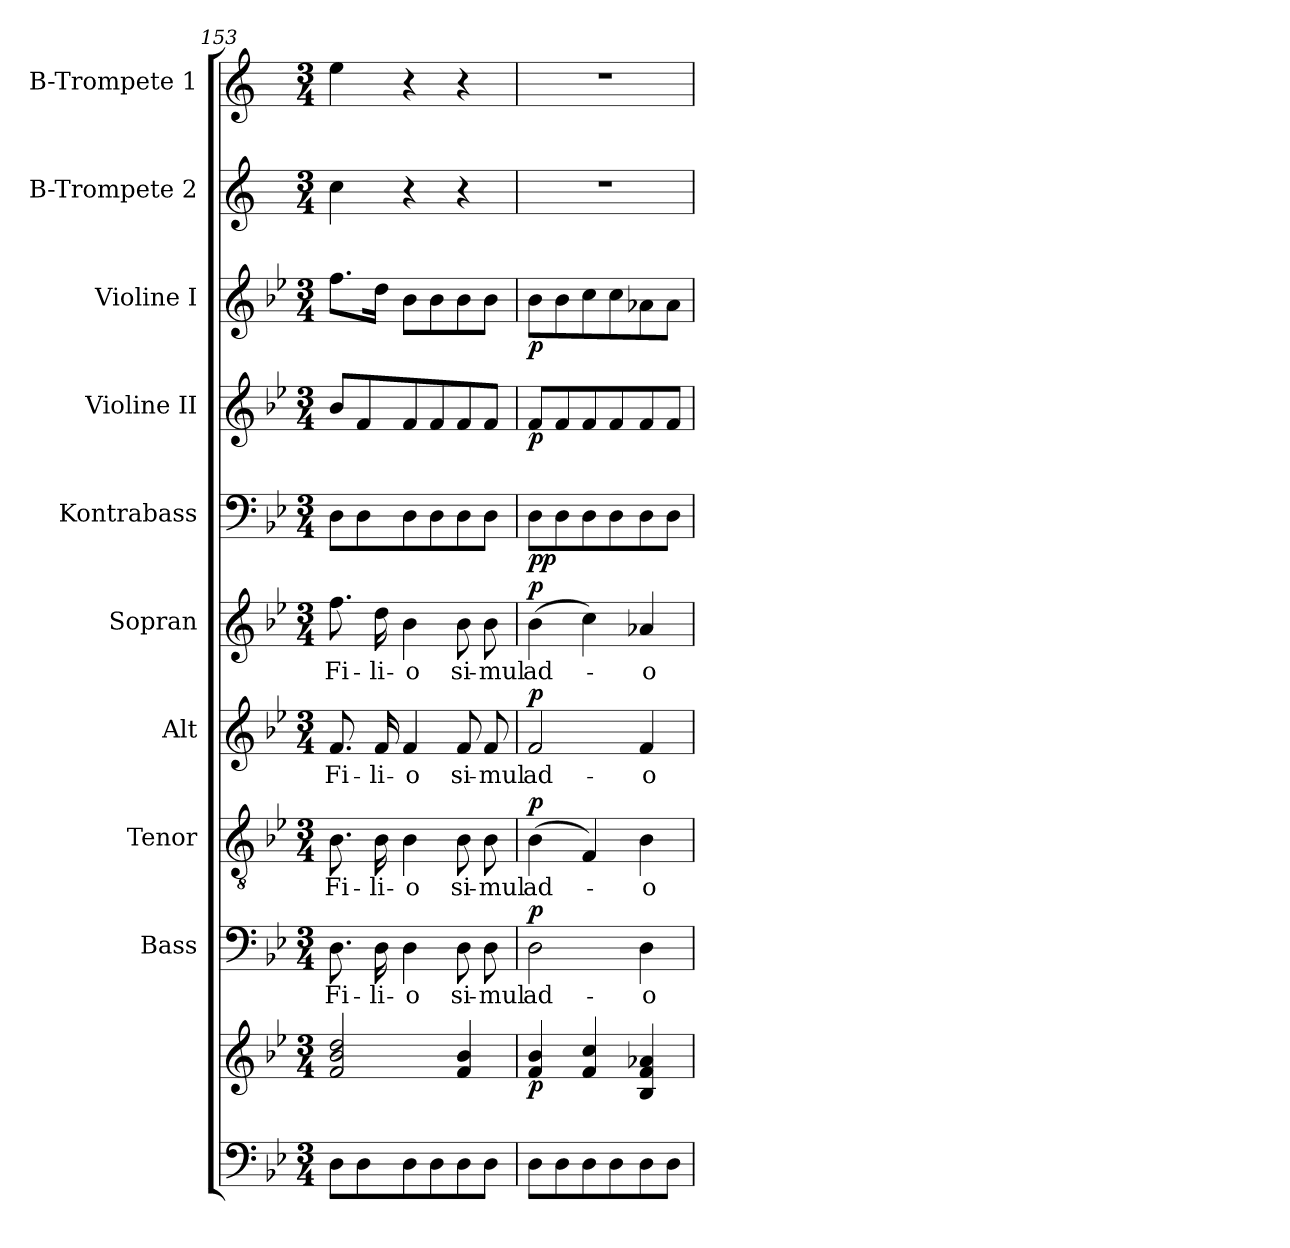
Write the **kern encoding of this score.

**kern	**kern	**dynam	**kern	**text	**dynam	**kern	**text	**dynam	**kern	**text	**dynam	**kern	**text	**dynam	**kern	**dynam	**kern	**dynam	**kern	**dynam	**kern	**kern
*part10	*part10	*part10	*part9	*part9	*part9	*part8	*part8	*part8	*part7	*part7	*part7	*part6	*part6	*part6	*part5	*part5	*part4	*part4	*part3	*part3	*part2	*part1
*staff11	*staff10	*staff10/11	*staff9	*staff9	*staff9	*staff8	*staff8	*staff8	*staff7	*staff7	*staff7	*staff6	*staff6	*staff6	*staff5	*staff5	*staff4	*staff4	*staff3	*staff3	*staff2	*staff1
*	*	*	*I"Bass	*	*	*I"Tenor	*	*	*I"Alt	*	*	*I"Sopran	*	*	*I"Kontrabass	*	*I"Violine II	*	*I"Violine I	*	*I"B-Trompete 2	*I"B-Trompete 1
*	*	*	*I'B.	*	*	*I'T.	*	*	*I'A.	*	*	*I'S.	*	*	*I'Kb.	*	*I'Vl. II	*	*I'Vl. I	*	*I'B Trp. 2	*I'B Trp. 1
*clefF4	*clefG2	*	*clefF4	*	*	*clefGv2	*	*	*clefG2	*	*	*clefG2	*	*	*clefF4	*	*clefG2	*	*clefG2	*	*clefG2	*clefG2
*	*	*	*	*	*	*	*	*	*	*	*	*	*	*	*ITrd7c12	*	*	*	*	*	*ITrd1c2	*ITrd1c2
*k[b-e-]	*k[b-e-]	*	*k[b-e-]	*	*	*k[b-e-]	*	*	*k[b-e-]	*	*	*k[b-e-]	*	*	*k[b-e-]	*	*k[b-e-]	*	*k[b-e-]	*	*k[b-e-]	*k[b-e-]
*B-:	*B-:	*	*B-:	*	*	*B-:	*	*	*B-:	*	*	*B-:	*	*	*B-:	*	*B-:	*	*B-:	*	*B-:	*B-:
*M3/4	*M3/4	*	*M3/4	*	*	*M3/4	*	*	*M3/4	*	*	*M3/4	*	*	*M3/4	*	*M3/4	*	*M3/4	*	*M3/4	*M3/4
=153	=153	=153	=153	=153	=153	=153	=153	=153	=153	=153	=153	=153	=153	=153	=153	=153	=153	=153	=153	=153	=153	=153
!	!	!	!	!LO:LY:b	!	!	!LO:LY:b	!	!	!LO:LY:b	!	!	!LO:LY:b	!	!	!	!	!	!	!	!	!
8D\L	2f/ 2b-/ 2dd/	.	8.D\	Fi-	.	8.B-\	Fi-	.	8.f/	Fi-	.	8.ff\	Fi-	.	8DD\L	.	8b-/L	.	8.ff\L	.	4b-\	4dd\
8D\	.	.	.	.	.	.	.	.	.	.	.	.	.	.	8DD\	.	8f/	.	.	.	.	.
!	!	!	!	!LO:LY:b	!	!	!LO:LY:b	!	!	!LO:LY:b	!	!	!LO:LY:b	!	!	!	!	!	!	!	!	!
.	.	.	16D\	-li-	.	16B-\	-li-	.	16f/	-li-	.	16dd\	-li-	.	.	.	.	.	16dd\Jk	.	.	.
!	!	!	!	!LO:LY:b	!	!	!LO:LY:b	!	!	!LO:LY:b	!	!	!LO:LY:b	!	!	!	!	!	!	!	!	!
8D\	.	.	4D\	-o	.	4B-\	-o	.	4f/	-o	.	4b-\	-o	.	8DD\	.	8f/	.	8b-\L	.	4r	4r
8D\	.	.	.	.	.	.	.	.	.	.	.	.	.	.	8DD\	.	8f/	.	8b-\	.	.	.
!	!	!	!	!LO:LY:b	!	!	!LO:LY:b	!	!	!LO:LY:b	!	!	!LO:LY:b	!	!	!	!	!	!	!	!	!
8D\	4f/ 4b-/	.	8D\	si-	.	8B-\	si-	.	8f/	si-	.	8b-\	si-	.	8DD\	.	8f/	.	8b-\	.	4r	4r
!	!	!	!	!LO:LY:b	!	!	!LO:LY:b	!	!	!LO:LY:b	!	!	!LO:LY:b	!	!	!	!	!	!	!	!	!
8D\J	.	.	8D\	-mul	.	8B-\	-mul	.	8f/	-mul	.	8b-\	-mul	.	8DD\J	.	8f/J	.	8b-\J	.	.	.
!!LO:PB:g=z
=154	=154	=154	=154	=154	=154	=154	=154	=154	=154	=154	=154	=154	=154	=154	=154	=154	=154	=154	=154	=154	=154	=154
!	!	!LO:DY:b	!	!LO:LY:b	!LO:DY:a	!	!LO:LY:b	!LO:DY:a	!	!LO:LY:b	!LO:DY:a	!	!LO:LY:b	!LO:DY:a	!	!LO:DY:b	!	!LO:DY:b	!	!LO:DY:b	!	!
8D\L	4f/ 4b-/	p	2D\	ad-	p	(>4B-\	ad-	p	2f/	ad-	p	(>4b-\	ad-	p	8DD\L	pp	8f/L	p	8b-\L	p	2.r	2.r
8D\	.	.	.	.	.	.	.	.	.	.	.	.	.	.	8DD\	.	8f/	.	8b-\	.	.	.
8D\	4f/ 4cc/	.	.	.	.	4F/)	.	.	.	.	.	4cc\)	.	.	8DD\	.	8f/	.	8cc\	.	.	.
8D\	.	.	.	.	.	.	.	.	.	.	.	.	.	.	8DD\	.	8f/	.	8cc\	.	.	.
!	!	!	!	!LO:LY:b	!	!	!LO:LY:b	!	!	!LO:LY:b	!	!	!LO:LY:b	!	!	!	!	!	!	!	!	!
8D\	4B-/ 4f/ 4a-X/	.	4D\	-o-	.	4B-\	-o-	.	4f/	-o-	.	4a-X/	-o-	.	8DD\	.	8f/	.	8a-X\	.	.	.
8D\J	.	.	.	.	.	.	.	.	.	.	.	.	.	.	8DD\J	.	8f/J	.	8a-\J	.	.	.
=	=	=	=	=	=	=	=	=	=	=	=	=	=	=	=	=	=	=	=	=	=	=
*-	*-	*-	*-	*-	*-	*-	*-	*-	*-	*-	*-	*-	*-	*-	*-	*-	*-	*-	*-	*-	*-	*-
